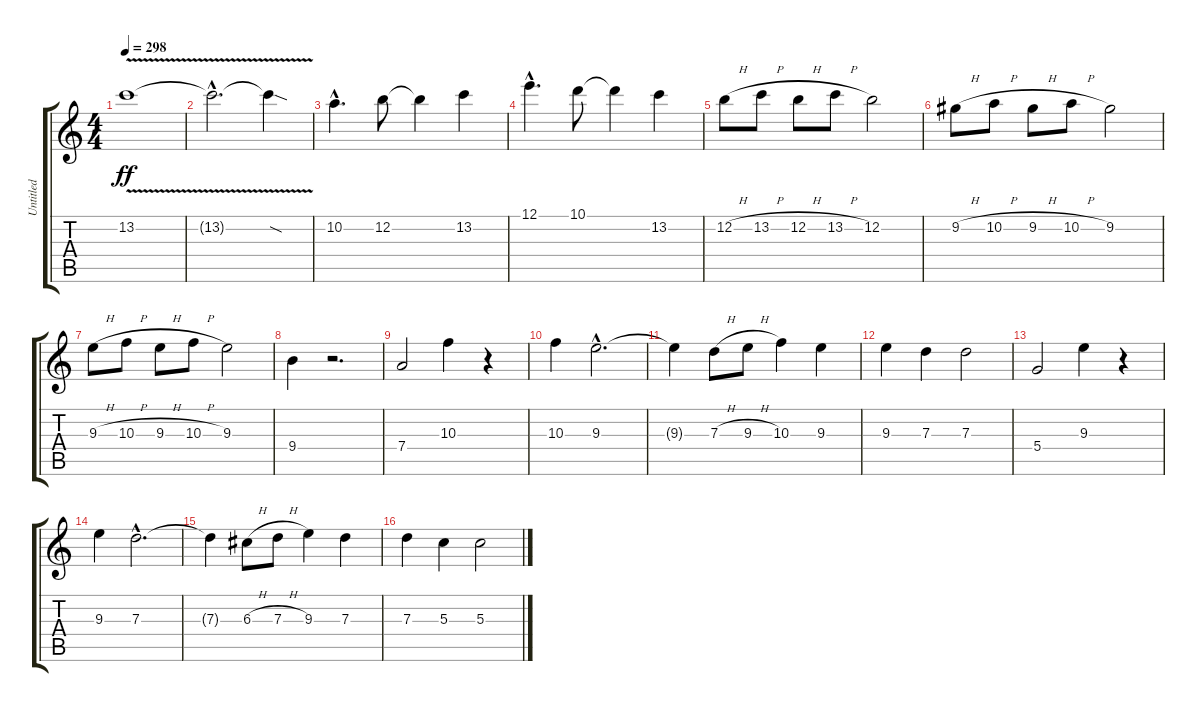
\track ("Untitled" "Untitled") {instrument distortionguitar}
\staff {score tabs}
\tuning (E4 B3 G3 D3 A2 E2) {hide}
\ts (4 4)
\tempo 298
\clef g2
\ks c
13.2{v}.1{dy ff} |
13.2{v hac t}.2{d} 13.2{sod t}.4 |
10.2{hac}.4{d} 12.2.8 12.2{t}.4 13.2.4 |
12.1{hac}.4{d} 10.1.8 10.1{t}.4 13.2.4 |
12.2{h}.8 13.2{h}.8 12.2{h}.8 13.2{h}.8 12.2.2 |
9.2{h}.8 10.2{h}.8 9.2{h}.8 10.2{h}.8 9.2.2 |
9.3{h}.8 10.3{h}.8 9.3{h}.8 10.3{h}.8 9.3.2 |
9.4.4 r.2{d} |
7.4.2 10.3.4 r.4 |
10.3.4 9.3{hac}.2{d} |
9.3{t}.4 7.3{h}.8 9.3{h}.8 10.3.4 9.3.4 |
9.3.4 7.3.4 7.3.2 |
5.4.2 9.3.4 r.4 |
9.3.4 7.3{hac}.2{d} |
7.3{t}.4 6.3{h}.8 7.3{h}.8 9.3.4 7.3.4 |
7.3.4 5.3.4 5.3.2
